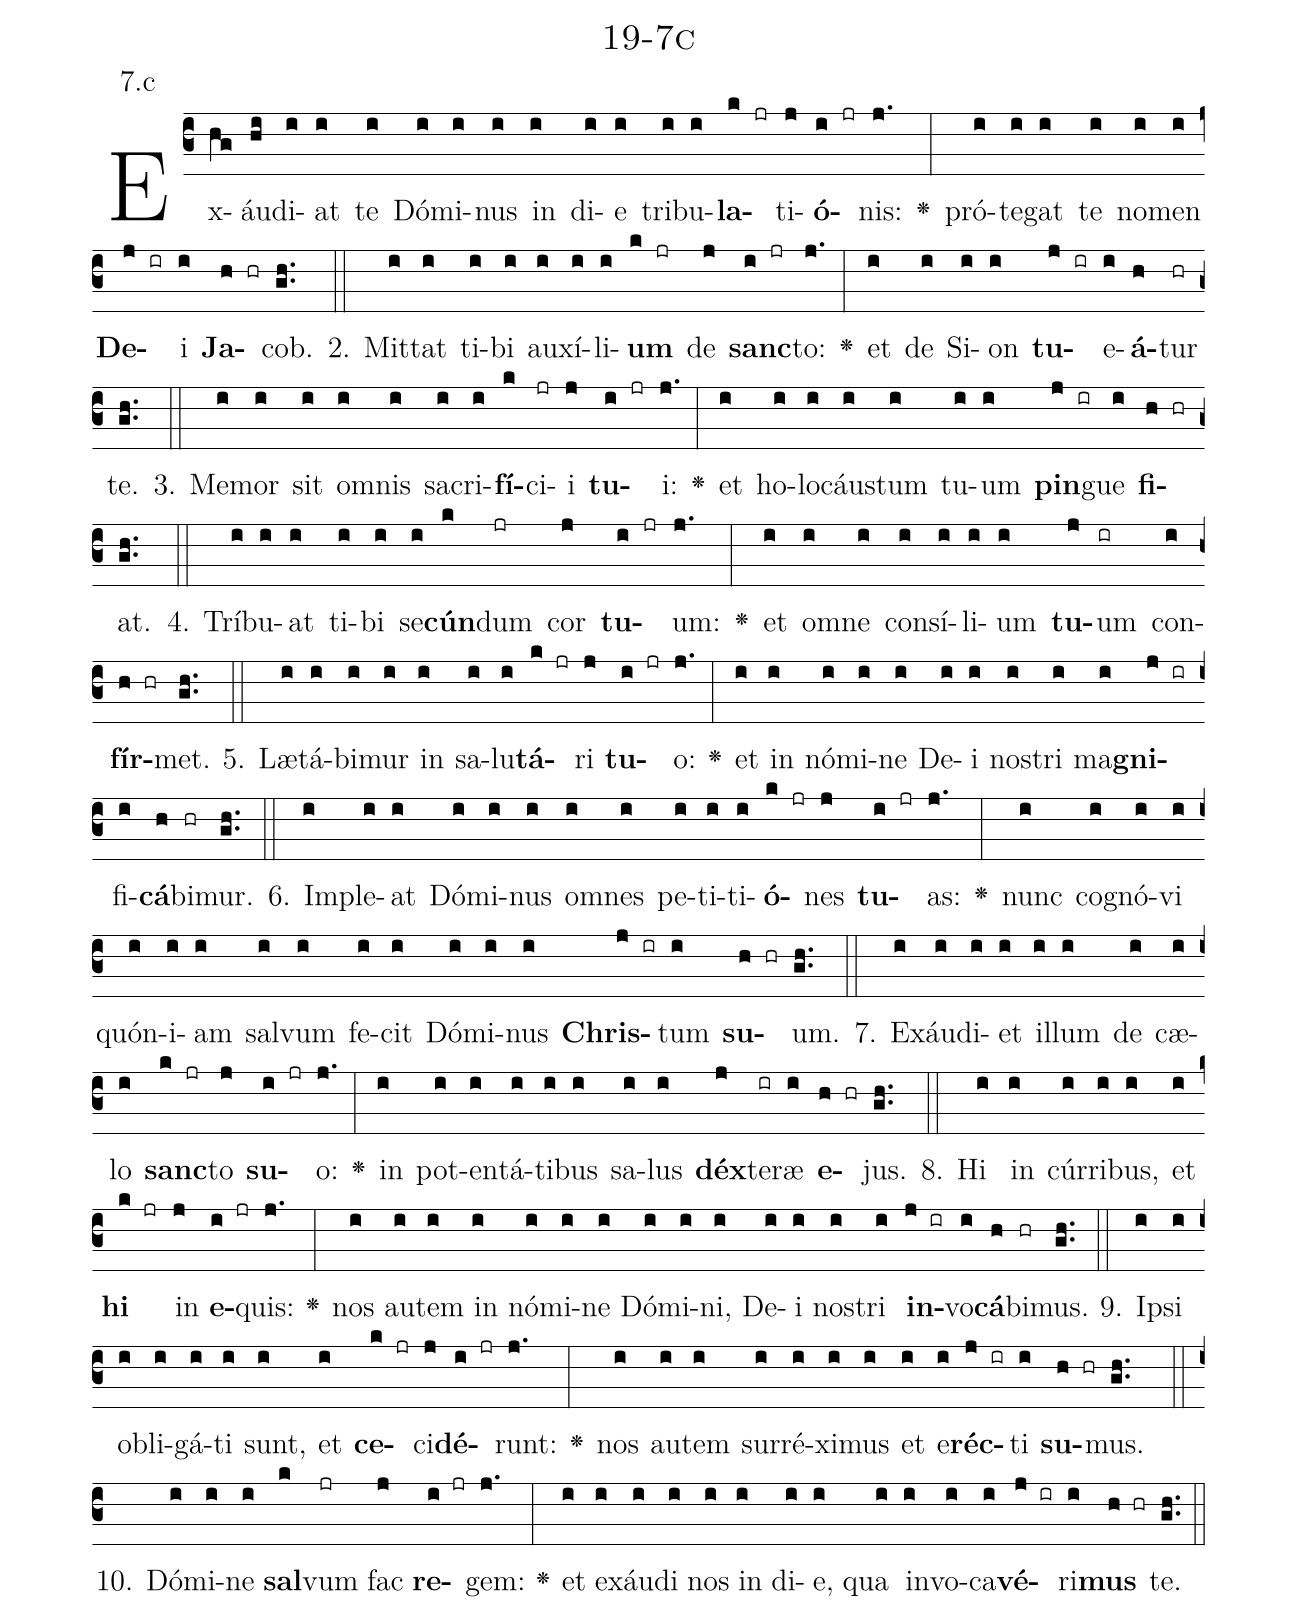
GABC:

name: 19-7c;
annotation: 7.c;
%%
(c3)Ex(hg)áu(hi)di(i)at(i) te(i) Dó(i)mi(i)nus(i) in(i) di(i)e(i) tri(i)bu(i)<b>la</b>(k jr)ti(j)<b>ó</b>(i jr)nis:(j.) <v>\greheightstar</v>(:) pró(i)te(i)gat(i) te(i) no(i)men(i) <b>De</b>(j ir)i(i) <b>Ja</b>(h hr)cob.(gh..) (::)
2. Mit(i)tat(i) ti(i)bi(i) au(i)xí(i)li(i)<b>um</b>(k jr) de(j) <b>sanc</b>(i jr)to:(j.) <v>\greheightstar</v>(:) et(i) de(i) Si(i)on(i) <b>tu</b>(j ir)e(i)<b>á</b>(h)tur(hr) te.(gh..) (::)
3. Me(i)mor(i) sit(i) om(i)nis(i) sa(i)cri(i)<b>fí</b>(k)ci(jr)i(j) <b>tu</b>(i jr)i:(j.) <v>\greheightstar</v>(:) et(i) ho(i)lo(i)cáus(i)tum(i) tu(i)um(i) <b>pin</b>(j ir)gue(i) <b>fi</b>(h hr)at.(gh..) (::)
4. Trí(i)bu(i)at(i) ti(i)bi(i) se(i)<b>cún</b>(k)dum(jr) cor(j) <b>tu</b>(i jr)um:(j.) <v>\greheightstar</v>(:) et(i) om(i)ne(i) con(i)sí(i)li(i)um(i) <b>tu</b>(j)um(ir) con(i)<b>fír</b>(h hr)met.(gh..) (::)
5. Læ(i)tá(i)bi(i)mur(i) in(i) sa(i)lu(i)<b>tá</b>(k jr)ri(j) <b>tu</b>(i jr)o:(j.) <v>\greheightstar</v>(:) et(i) in(i) nó(i)mi(i)ne(i) De(i)i(i) nos(i)tri(i) ma(i)<b>gni</b>(j ir)fi(i)<b>cá</b>(h)bi(hr)mur.(gh..) (::)
6. Im(i)ple(i)at(i) Dó(i)mi(i)nus(i) om(i)nes(i) pe(i)ti(i)ti(i)<b>ó</b>(k jr)nes(j) <b>tu</b>(i jr)as:(j.) <v>\greheightstar</v>(:) nunc(i) co(i)gnó(i)vi(i) quón(i)i(i)am(i) sal(i)vum(i) fe(i)cit(i) Dó(i)mi(i)nus(i) <b>Chris</b>(j ir)tum(i) <b>su</b>(h hr)um.(gh..) (::)
7. Ex(i)áu(i)di(i)et(i) il(i)lum(i) de(i) cæ(i)lo(i) <b>sanc</b>(k jr)to(j) <b>su</b>(i jr)o:(j.) <v>\greheightstar</v>(:) in(i) pot(i)en(i)tá(i)ti(i)bus(i) sa(i)lus(i) <b>déx</b>(j)te(ir)ræ(i) <b>e</b>(h hr)jus.(gh..) (::)
8. Hi(i) in(i) cúr(i)ri(i)bus,(i) et(i) <b>hi</b>(k jr) in(j) <b>e</b>(i jr)quis:(j.) <v>\greheightstar</v>(:) nos(i) au(i)tem(i) in(i) nó(i)mi(i)ne(i) Dó(i)mi(i)ni,(i) De(i)i(i) nos(i)tri(i) <b>in</b>(j ir)vo(i)<b>cá</b>(h)bi(hr)mus.(gh..) (::)
9. Ip(i)si(i) ob(i)li(i)gá(i)ti(i) sunt,(i) et(i) <b>ce</b>(k jr)ci(j)<b>dé</b>(i jr)runt:(j.) <v>\greheightstar</v>(:) nos(i) au(i)tem(i) sur(i)ré(i)xi(i)mus(i) et(i) e(i)<b>réc</b>(j ir)ti(i) <b>su</b>(h hr)mus.(gh..) (::)
10. Dó(i)mi(i)ne(i) <b>sal</b>(k)vum(jr) fac(j) <b>re</b>(i jr)gem:(j.) <v>\greheightstar</v>(:) et(i) ex(i)áu(i)di(i) nos(i) in(i) di(i)e,(i) qua(i) in(i)vo(i)ca(i)<b>vé</b>(j ir)ri(i)<b>mus</b>(h hr) te.(gh..) (::)
